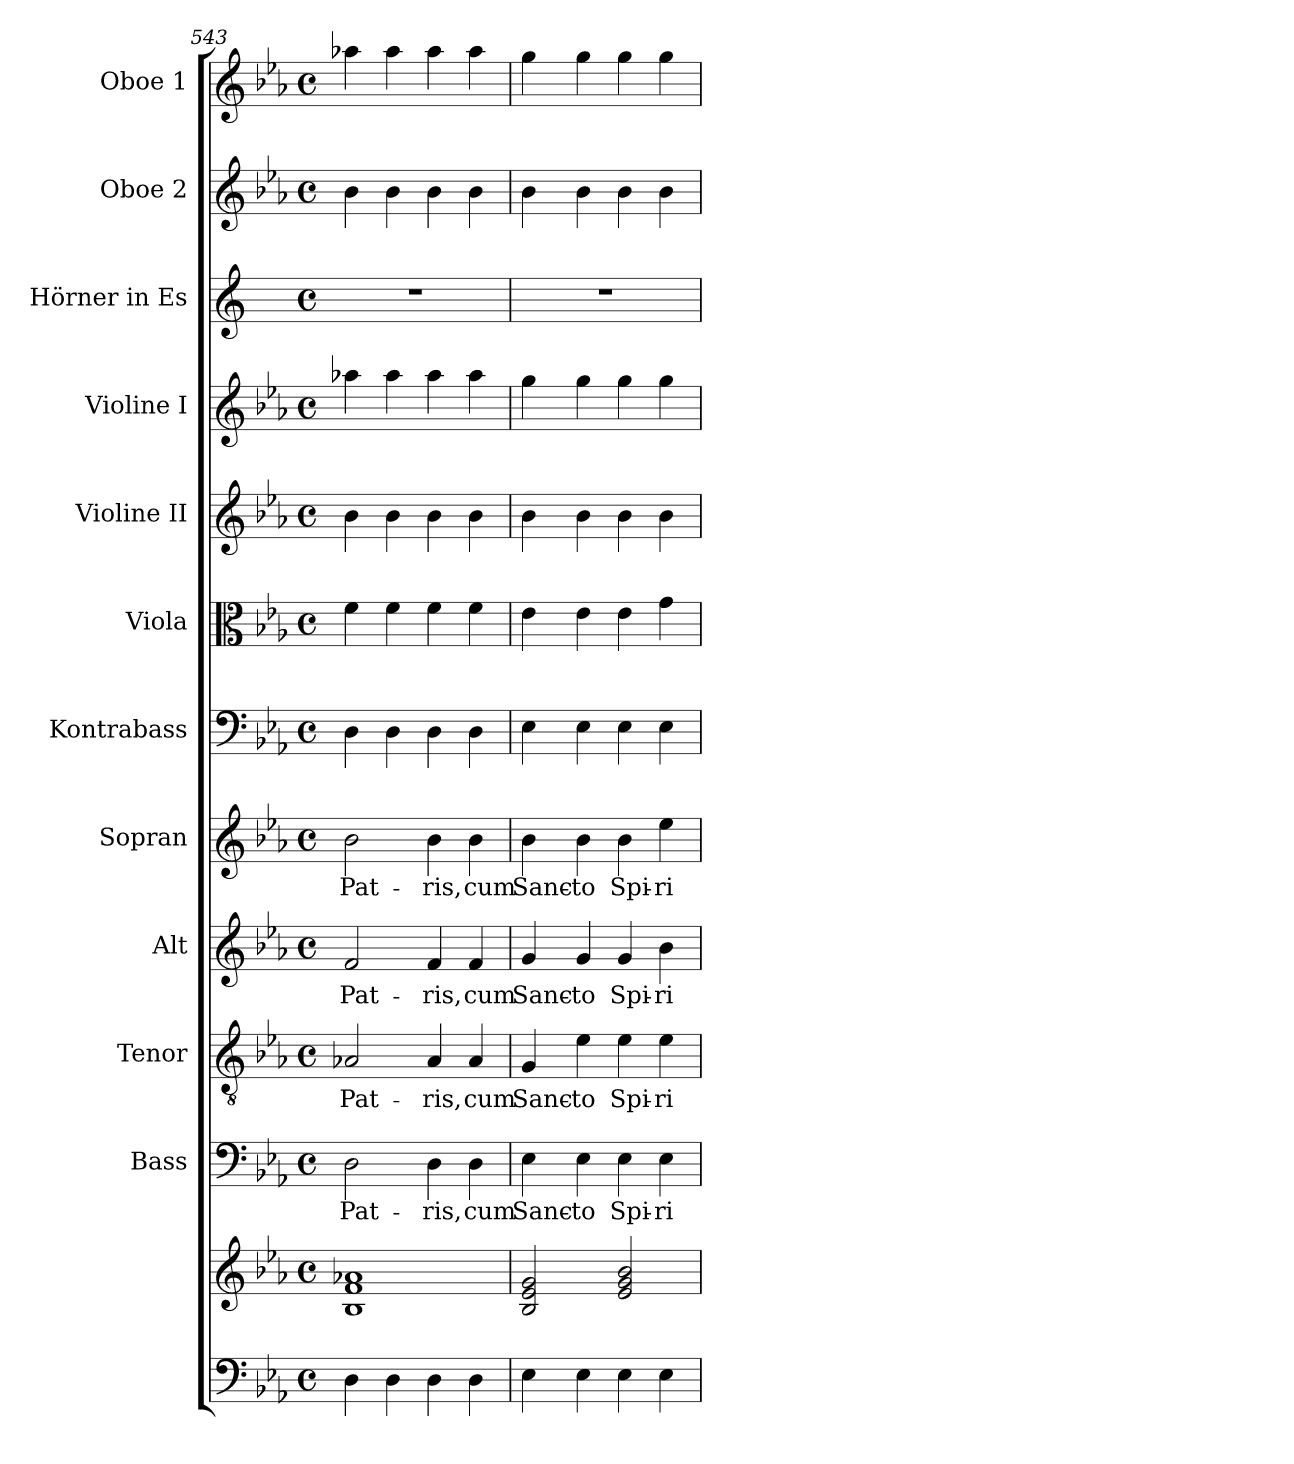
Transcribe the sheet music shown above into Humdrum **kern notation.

**kern	**kern	**kern	**text	**kern	**text	**kern	**text	**kern	**text	**kern	**kern	**kern	**kern	**kern	**kern	**kern
*part12	*part12	*part11	*part11	*part10	*part10	*part9	*part9	*part8	*part8	*part7	*part6	*part5	*part4	*part3	*part2	*part1
*staff13	*staff12	*staff11	*staff11	*staff10	*staff10	*staff9	*staff9	*staff8	*staff8	*staff7	*staff6	*staff5	*staff4	*staff3	*staff2	*staff1
*	*	*I"Bass	*	*I"Tenor	*	*I"Alt	*	*I"Sopran	*	*I"Kontrabass	*I"Viola	*I"Violine II	*I"Violine I	*I"Hörner in Es	*I"Oboe 2	*I"Oboe 1
*	*	*I'B.	*	*I'T.	*	*I'A.	*	*I'S.	*	*I'Kb.	*I'Vla.	*I'Vl. II	*I'Vl. I	*	*I'Ob. 2	*I'Ob. 1
*clefF4	*clefG2	*clefF4	*	*clefGv2	*	*clefG2	*	*clefG2	*	*clefF4	*clefC3	*clefG2	*clefG2	*clefG2	*clefG2	*clefG2
*	*	*	*	*	*	*	*	*	*	*ITrd7c12	*	*	*	*ITrd5c9	*	*
*k[b-e-a-]	*k[b-e-a-]	*k[b-e-a-]	*	*k[b-e-a-]	*	*k[b-e-a-]	*	*k[b-e-a-]	*	*k[b-e-a-]	*k[b-e-a-]	*k[b-e-a-]	*k[b-e-a-]	*k[b-e-a-]	*k[b-e-a-]	*k[b-e-a-]
*E-:	*E-:	*E-:	*	*E-:	*	*E-:	*	*E-:	*	*E-:	*E-:	*E-:	*E-:	*E-:	*E-:	*E-:
*M4/4	*M4/4	*M4/4	*	*M4/4	*	*M4/4	*	*M4/4	*	*M4/4	*M4/4	*M4/4	*M4/4	*M4/4	*M4/4	*M4/4
*met(c)	*met(c)	*met(c)	*	*met(c)	*	*met(c)	*	*met(c)	*	*met(c)	*met(c)	*met(c)	*met(c)	*met(c)	*met(c)	*met(c)
=543	=543	=543	=543	=543	=543	=543	=543	=543	=543	=543	=543	=543	=543	=543	=543	=543
!	!	!	!LO:LY:b	!	!LO:LY:b	!	!LO:LY:b	!	!LO:LY:b	!	!	!	!	!	!	!
4D\	1B- 1f 1a-X	2D\	Pat-	2A-X/	Pat-	2f/	Pat-	2b-\	Pat-	4DD\	4f\	4b-\	4aa-X\	1r	4b-\	4aa-X\
4D\	.	.	.	.	.	.	.	.	.	4DD\	4f\	4b-\	4aa-\	.	4b-\	4aa-\
!	!	!	!LO:LY:b	!	!LO:LY:b	!	!LO:LY:b	!	!LO:LY:b	!	!	!	!	!	!	!
4D\	.	4D\	-ris,	4A-/	-ris,	4f/	-ris,	4b-\	-ris,	4DD\	4f\	4b-\	4aa-\	.	4b-\	4aa-\
!	!	!	!LO:LY:b	!	!LO:LY:b	!	!LO:LY:b	!	!LO:LY:b	!	!	!	!	!	!	!
4D\	.	4D\	cum	4A-/	cum	4f/	cum	4b-\	cum	4DD\	4f\	4b-\	4aa-\	.	4b-\	4aa-\
=544	=544	=544	=544	=544	=544	=544	=544	=544	=544	=544	=544	=544	=544	=544	=544	=544
!	!	!	!LO:LY:b	!	!LO:LY:b	!	!LO:LY:b	!	!LO:LY:b	!	!	!	!	!	!	!
4E-\	2B-/ 2e-/ 2g/	4E-\	Sanc-	4G/	Sanc-	4g/	Sanc-	4b-\	Sanc-	4EE-\	4e-\	4b-\	4gg\	1r	4b-\	4gg\
!	!	!	!LO:LY:b	!	!LO:LY:b	!	!LO:LY:b	!	!LO:LY:b	!	!	!	!	!	!	!
4E-\	.	4E-\	-to	4e-\	-to	4g/	-to	4b-\	-to	4EE-\	4e-\	4b-\	4gg\	.	4b-\	4gg\
!	!	!	!LO:LY:b	!	!LO:LY:b	!	!LO:LY:b	!	!LO:LY:b	!	!	!	!	!	!	!
4E-\	2e-/ 2g/ 2b-/	4E-\	Spi-	4e-\	Spi-	4g/	Spi-	4b-\	Spi-	4EE-\	4e-\	4b-\	4gg\	.	4b-\	4gg\
!	!	!	!LO:LY:b	!	!LO:LY:b	!	!LO:LY:b	!	!LO:LY:b	!	!	!	!	!	!	!
4E-\	.	4E-\	-ri-	4e-\	-ri-	4b-\	-ri-	4ee-\	-ri-	4EE-\	4g\	4b-\	4gg\	.	4b-\	4gg\
=	=	=	=	=	=	=	=	=	=	=	=	=	=	=	=	=
*-	*-	*-	*-	*-	*-	*-	*-	*-	*-	*-	*-	*-	*-	*-	*-	*-
